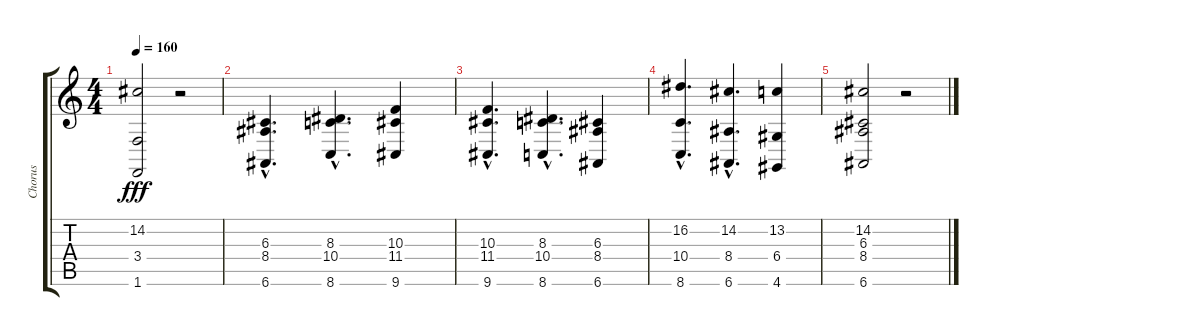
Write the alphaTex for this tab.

\track ("Chorus" "Chorus") {instrument lead6voice}
\staff {score tabs}
\tuning (E4 B3 G3 D3 A2 E2) {hide}
\ts (4 4)
\tempo 160
\clef g2
\ks c
(14.2 3.4 1.6).2{dy fff} r.2 |
(6.3{hac} 8.4{hac} 6.6{hac}).4{d} (8.3{hac} 10.4{hac} 8.6{hac}).4{d} (10.3 11.4 9.6).4 |
(10.3{hac} 11.4{hac} 9.6{hac}).4{d} (8.3{hac} 10.4{hac} 8.6{hac}).4{d} (6.3 8.4 6.6).4 |
(16.2{hac} 10.4{hac} 8.6{hac}).4{d} (14.2{hac} 8.4{hac} 6.6{hac}).4{d} (13.2 6.4 4.6).4 |
(14.2 6.3 8.4 6.6).2 r.2
